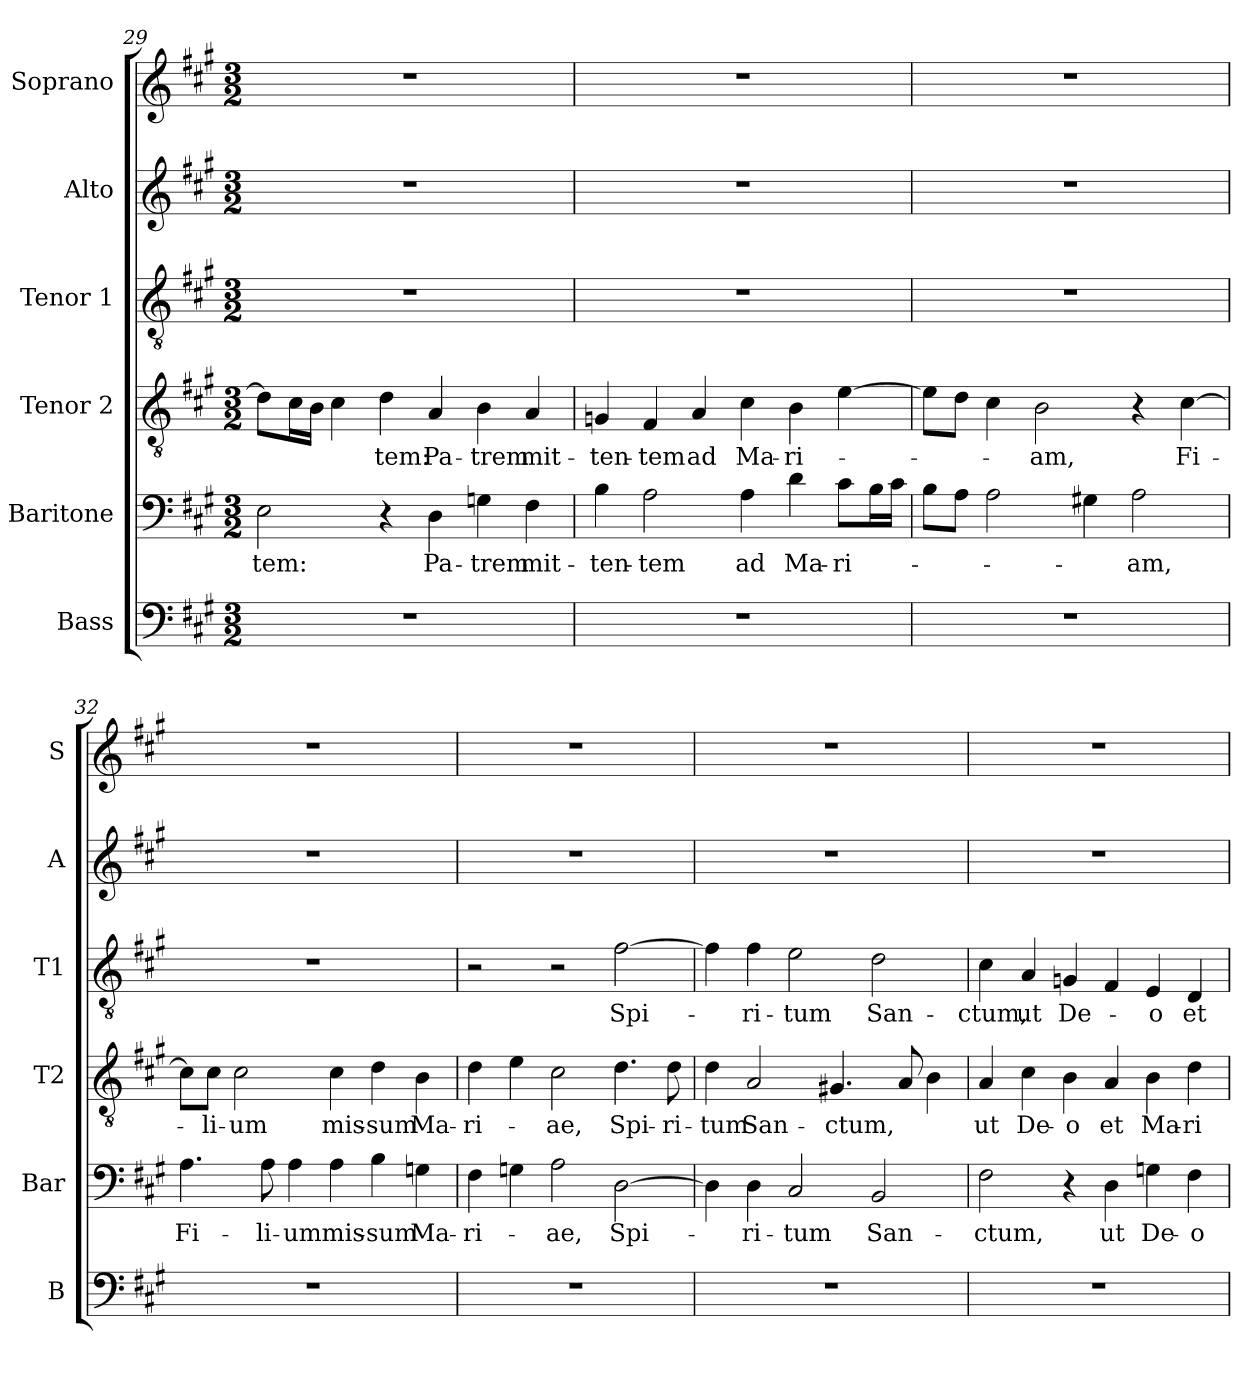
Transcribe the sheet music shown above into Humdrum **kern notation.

**kern	**kern	**text	**kern	**text	**kern	**text	**kern	**kern
*part6	*part5	*part5	*part4	*part4	*part3	*part3	*part2	*part1
*staff6	*staff5	*staff5	*staff4	*staff4	*staff3	*staff3	*staff2	*staff1
*I"Bass	*I"Baritone	*	*I"Tenor 2	*	*I"Tenor 1	*	*I"Alto	*I"Soprano
*I'B	*I'Bar	*	*I'T2	*	*I'T1	*	*I'A	*I'S
*clefF4	*clefF4	*	*clefGv2	*	*clefGv2	*	*clefG2	*clefG2
*k[f#c#g#]	*k[f#c#g#]	*	*k[f#c#g#]	*	*k[f#c#g#]	*	*k[f#c#g#]	*k[f#c#g#]
*M3/2	*M3/2	*	*M3/2	*	*M3/2	*	*M3/2	*M3/2
=29	=29	=29	=29	=29	=29	=29	=29	=29
1.r	2E\	-tem:	8d\L]	.	1.r	.	1.r	1.r
.	.	.	16c#\L	.	.	.	.	.
.	.	.	16B\JJ	.	.	.	.	.
.	.	.	4c#\	.	.	.	.	.
.	4r	.	4d\	-tem:	.	.	.	.
.	4D\	Pa-	4A/	Pa-	.	.	.	.
.	4Gn\	-trem	4B\	-trem	.	.	.	.
.	4F#\	mit-	4A/	mit-	.	.	.	.
=30	=30	=30	=30	=30	=30	=30	=30	=30
1.r	4B\	-ten-	4Gn/	-ten-	1.r	.	1.r	1.r
.	2A\	-tem	4F#/	-tem	.	.	.	.
.	.	.	4A/	ad	.	.	.	.
.	4A\	ad	4c#\	Ma-	.	.	.	.
.	4d\	Ma-	4B\	-ri-	.	.	.	.
.	8c#\L	-ri-	[4e\	.	.	.	.	.
.	16B\L	.	.	.	.	.	.	.
.	16c#\JJ	.	.	.	.	.	.	.
=31	=31	=31	=31	=31	=31	=31	=31	=31
1.r	8B\L	.	8e\L]	.	1.r	.	1.r	1.r
.	8A\J	.	8d\J	.	.	.	.	.
.	2A\	.	4c#\	.	.	.	.	.
.	.	.	2B\	-am,	.	.	.	.
.	4G#X\	.	.	.	.	.	.	.
.	2A\	-am,	4r	.	.	.	.	.
.	.	.	[4c#\	Fi-	.	.	.	.
=32	=32	=32	=32	=32	=32	=32	=32	=32
1.r	4.A\	Fi-	8c#\L]	.	1.r	.	1.r	1.r
.	.	.	8c#\J	-li-	.	.	.	.
.	.	.	2c#\	-um	.	.	.	.
.	8A\	-li-	.	.	.	.	.	.
.	4A\	-um	.	.	.	.	.	.
.	4A\	mis-	4c#\	mis-	.	.	.	.
.	4B\	-sum	4d\	-sum	.	.	.	.
.	4Gn\	Ma-	4B\	Ma-	.	.	.	.
=33	=33	=33	=33	=33	=33	=33	=33	=33
1.r	4F#\	-ri-	4d\	-ri-	2r	.	1.r	1.r
.	4Gn\	.	4e\	.	.	.	.	.
.	2A\	-ae,	2c#\	-ae,	2r	.	.	.
.	[2D\	Spi-	4.d\	Spi-	[2f#\	Spi-	.	.
.	.	.	8d\	-ri-	.	.	.	.
=34	=34	=34	=34	=34	=34	=34	=34	=34
1.r	4D\]	.	4d\	-tum	4f#\]	.	1.r	1.r
.	4D\	-ri-	2A/	San-	4f#\	-ri-	.	.
.	2C#/	-tum	.	.	2e\	-tum	.	.
.	.	.	4.G#X/	-ctum,	.	.	.	.
.	2BB/	San-	.	.	2d\	San-	.	.
.	.	.	8A/	.	.	.	.	.
.	.	.	4B\	.	.	.	.	.
=35	=35	=35	=35	=35	=35	=35	=35	=35
1.r	2F#\	-ctum,	4A/	ut	4c#\	-ctum,	1.r	1.r
.	.	.	4c#\	De-	4A/	ut	.	.
.	4r	.	4B\	-o	4Gn/	De-	.	.
.	4D\	ut	4A/	et	4F#/	.	.	.
.	4Gn\	De-	4B\	Ma-	4E/	-o	.	.
.	4F#\	-o	4d\	-ri-	4D/	et	.	.
=	=	=	=	=	=	=	=	=
*-	*-	*-	*-	*-	*-	*-	*-	*-
